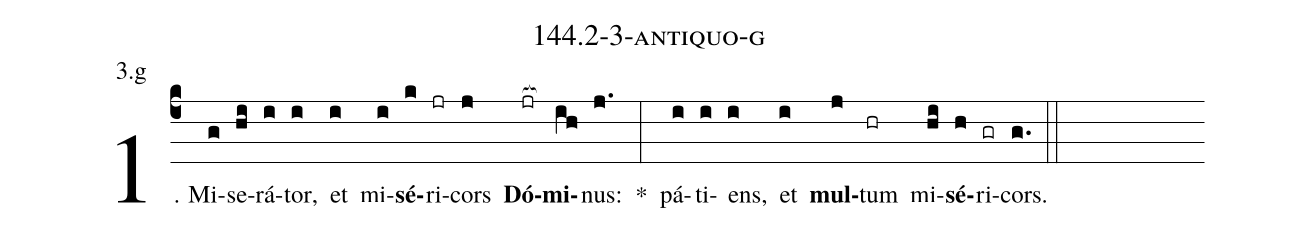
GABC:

name: 144.2-3-antiquo-g;
annotation: 3.g;
%%
(c4)1. Mi(g)se(hi)rá(i)tor,(i) et(i) mi(i)<b>sé</b>(k)ri(jr)cors(j) <b>Dó</b>(jr[ocb:1{])<b>mi</b>(ih[ocb:0}])nus:(j.) *(:) pá(i)ti(i)ens,(i) et(i) <b>mul</b>(j)tum(hr) mi(hi)<b>sé</b>(h)ri(gr)cors.(g.) (::)
